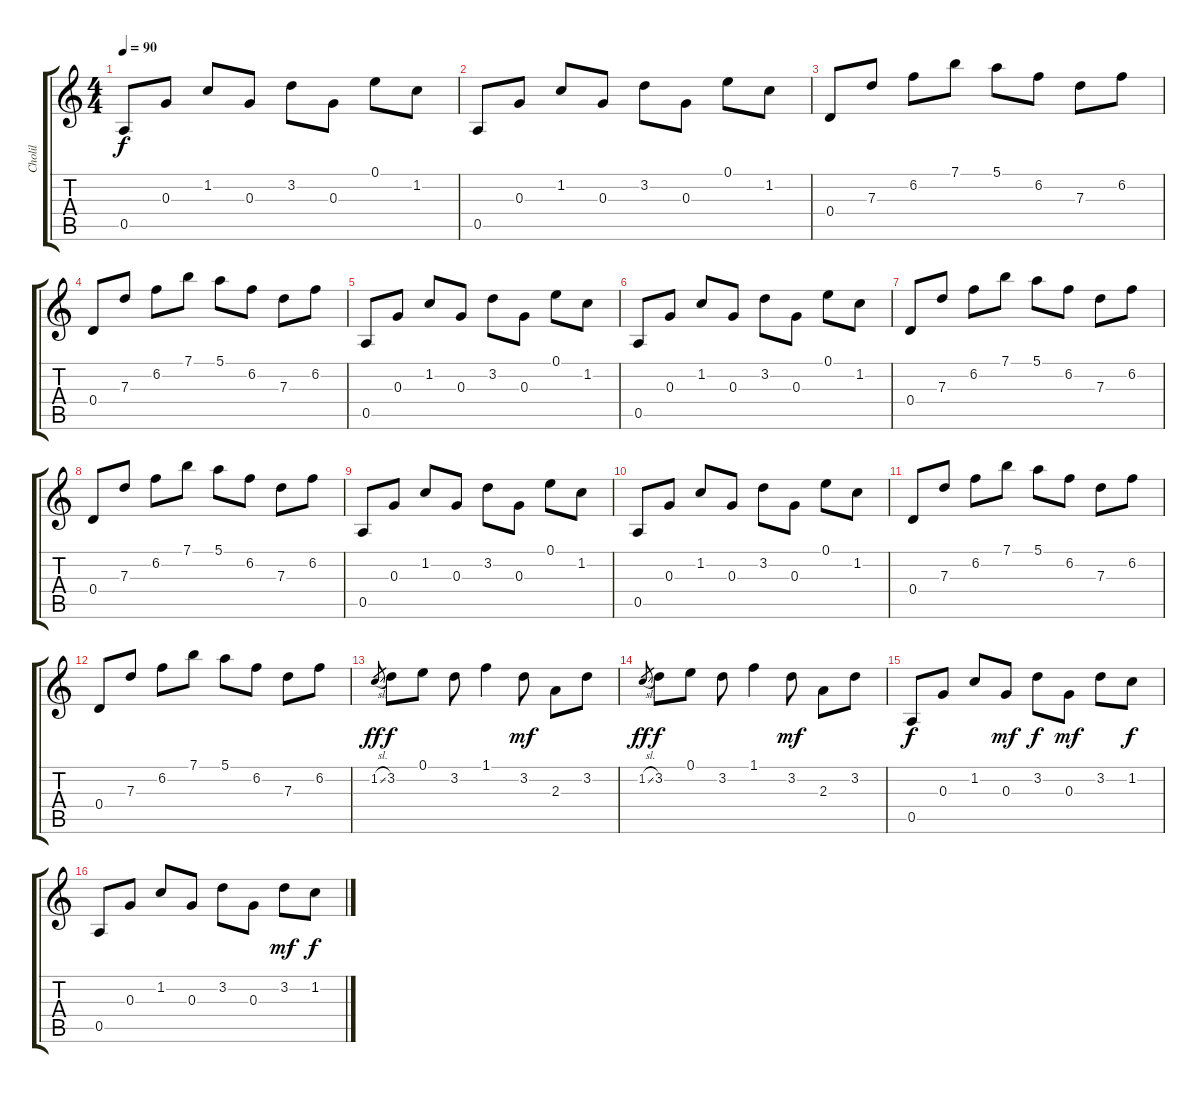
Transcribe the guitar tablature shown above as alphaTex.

\track ("Cholil" "Cholil") {instrument acousticguitarsteel}
\staff {score tabs}
\tuning (E4 B3 G3 D3 A2 E2) {hide}
\ts (4 4)
\tempo 90
\clef g2
\ks c
0.5.8{dy f} 0.3.8 1.2.8 0.3.8 3.2.8 0.3.8 0.1.8 1.2.8 |
0.5.8 0.3.8 1.2.8 0.3.8 3.2.8 0.3.8 0.1.8 1.2.8 |
0.4.8 7.3.8 6.2.8 7.1.8 5.1.8 6.2.8 7.3.8 6.2.8 |
0.4.8 7.3.8 6.2.8 7.1.8 5.1.8 6.2.8 7.3.8 6.2.8 |
0.5.8 0.3.8 1.2.8 0.3.8 3.2.8 0.3.8 0.1.8 1.2.8 |
0.5.8 0.3.8 1.2.8 0.3.8 3.2.8 0.3.8 0.1.8 1.2.8 |
0.4.8 7.3.8 6.2.8 7.1.8 5.1.8 6.2.8 7.3.8 6.2.8 |
0.4.8 7.3.8 6.2.8 7.1.8 5.1.8 6.2.8 7.3.8 6.2.8 |
0.5.8 0.3.8 1.2.8 0.3.8 3.2.8 0.3.8 0.1.8 1.2.8 |
0.5.8 0.3.8 1.2.8 0.3.8 3.2.8 0.3.8 0.1.8 1.2.8 |
0.4.8 7.3.8 6.2.8 7.1.8 5.1.8 6.2.8 7.3.8 6.2.8 |
0.4.8 7.3.8 6.2.8 7.1.8 5.1.8 6.2.8 7.3.8 6.2.8 |
1.2{sl}.8{gr dy ff} 3.2.8{dy f} 0.1.8 3.2.8 1.1.4 3.2.8{dy mf} 2.3.8 3.2.8 |
1.2{sl}.8{gr dy ff} 3.2.8{dy f} 0.1.8 3.2.8 1.1.4 3.2.8{dy mf} 2.3.8 3.2.8 |
0.5.8{dy f} 0.3.8 1.2.8 0.3.8{dy mf} 3.2.8{dy f} 0.3.8{dy mf} 3.2.8 1.2.8{dy f} |
0.5.8 0.3.8 1.2.8 0.3.8 3.2.8 0.3.8 3.2.8{dy mf} 1.2.8{dy f}
